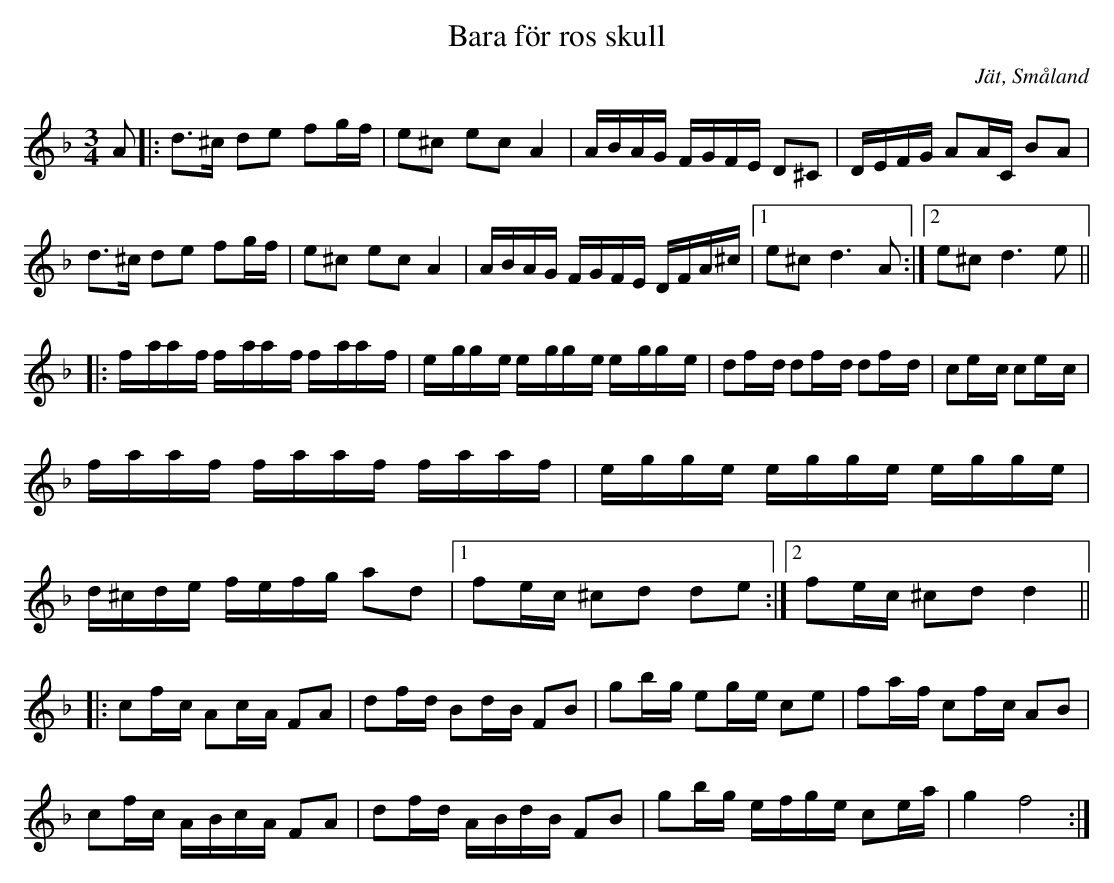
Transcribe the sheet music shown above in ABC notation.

X:1
T:Bara för ros skull
O:Jät, Småland
M:3/4
L:1/16
K:Dm
A2 |: d3^c d2e2 f2gf | e2^c2 e2c2 A4 | ABAG FGFE D2^C2 | DEFG A2AC B2A2 |
   d3^c d2e2 f2gf | e2^c2 e2c2 A4 | ABAG FGFE DFA^c |1 e2^c2 d6 A2 :|2 e2^c2 d6 e2 ||
|: f-aa-f f-aa-f f-aa-f | e-gg-e e-gg-e e-gg-e | d2f-d d2f-d d2f-d | c2e-c c2e-c |
   f-aa-f f-aa-f f-aa-f | e-gg-e e-gg-e e-gg-e | d^cde fefg a2d2 |1 f2ec ^c2d2 d2e2  :|2 f2ec ^c2d2 d4 ||
|:c2f-c A2c-A F2A2 | d2f-d B2d-B F2B2 | g2b-g e2g-e c2e2 | f2a-f c2f-c A2B2 |
  c2f-c A-Bc-A F2A2 | d2f-d A-Bd-B F2B2 | g2b-g e-fg-e c2ea | g4 f8 :|
